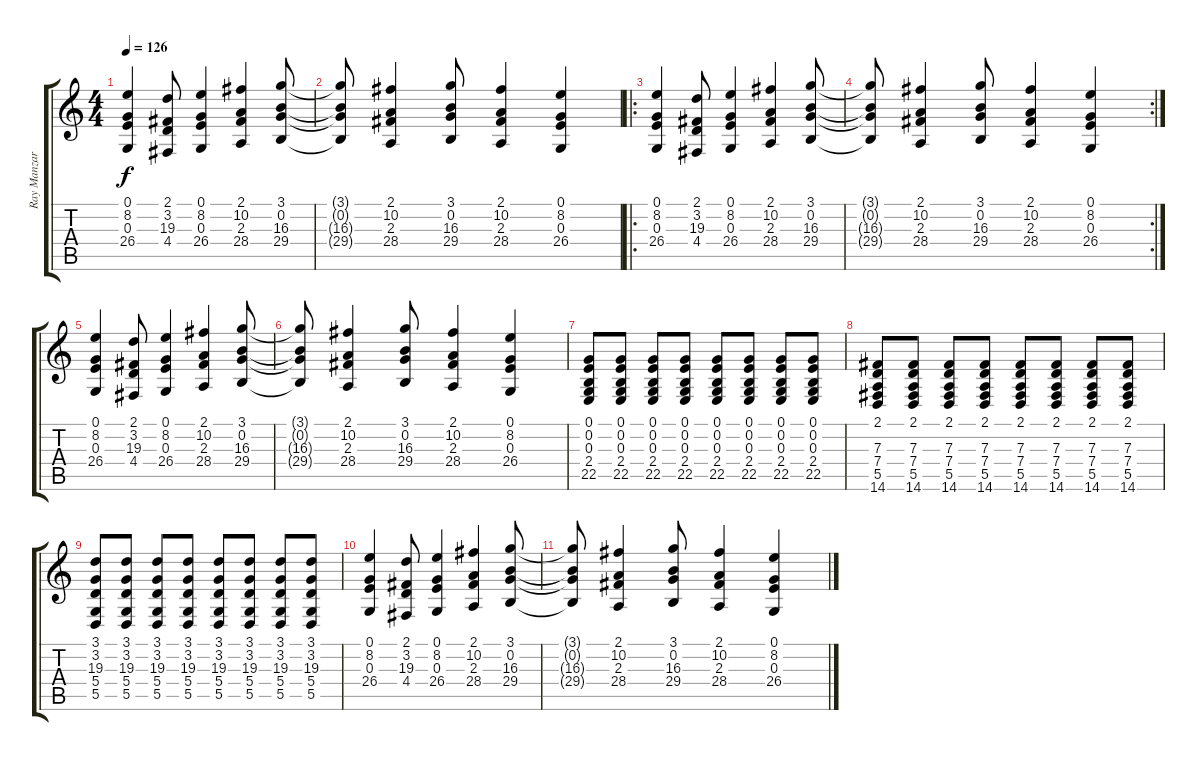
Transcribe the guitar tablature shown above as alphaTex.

\track ("Ray Manzarek" "Ray Manzar") {instrument acousticgrandpiano}
\staff {score tabs}
\tuning (E4 B3 G3 D3 A2 E2) {hide}
\ts (4 4)
\tempo 126
\clef g2
\ks c
(0.1 8.2 0.3 26.4).4{dy f} (2.1 3.2 19.3 4.4).8 (0.1 8.2 0.3 26.4).4 (2.1 10.2 2.3 28.4).4 (3.1 0.2 16.3 29.4).8 |
(3.1{t} 0.2{t} 16.3{t} 29.4{t}).8 (2.1 10.2 2.3 28.4).4 (3.1 0.2 16.3 29.4).8 (2.1 10.2 2.3 28.4).4 (0.1 8.2 0.3 26.4).4 |
\ro
(0.1 8.2 0.3 26.4).4 (2.1 3.2 19.3 4.4).8 (0.1 8.2 0.3 26.4).4 (2.1 10.2 2.3 28.4).4 (3.1 0.2 16.3 29.4).8 |
\rc 2
(3.1{t} 0.2{t} 16.3{t} 29.4{t}).8 (2.1 10.2 2.3 28.4).4 (3.1 0.2 16.3 29.4).8 (2.1 10.2 2.3 28.4).4 (0.1 8.2 0.3 26.4).4 |
(0.1 8.2 0.3 26.4).4 (2.1 3.2 19.3 4.4).8 (0.1 8.2 0.3 26.4).4 (2.1 10.2 2.3 28.4).4 (3.1 0.2 16.3 29.4).8 |
(3.1{t} 0.2{t} 16.3{t} 29.4{t}).8 (2.1 10.2 2.3 28.4).4 (3.1 0.2 16.3 29.4).8 (2.1 10.2 2.3 28.4).4 (0.1 8.2 0.3 26.4).4 |
(0.1 0.2 0.3 2.4 22.5).8 (0.1 0.2 0.3 2.4 22.5).8 (0.1 0.2 0.3 2.4 22.5).8 (0.1 0.2 0.3 2.4 22.5).8 (0.1 0.2 0.3 2.4 22.5).8 (0.1 0.2 0.3 2.4 22.5).8 (0.1 0.2 0.3 2.4 22.5).8 (0.1 0.2 0.3 2.4 22.5).8 |
(2.1 7.3 7.4 5.5 14.6).8 (2.1 7.3 7.4 5.5 14.6).8 (2.1 7.3 7.4 5.5 14.6).8 (2.1 7.3 7.4 5.5 14.6).8 (2.1 7.3 7.4 5.5 14.6).8 (2.1 7.3 7.4 5.5 14.6).8 (2.1 7.3 7.4 5.5 14.6).8 (2.1 7.3 7.4 5.5 14.6).8 |
(3.1 3.2 19.3 5.4 5.5).8 (3.1 3.2 19.3 5.4 5.5).8 (3.1 3.2 19.3 5.4 5.5).8 (3.1 3.2 19.3 5.4 5.5).8 (3.1 3.2 19.3 5.4 5.5).8 (3.1 3.2 19.3 5.4 5.5).8 (3.1 3.2 19.3 5.4 5.5).8 (3.1 3.2 19.3 5.4 5.5).8 |
(0.1 8.2 0.3 26.4).4 (2.1 3.2 19.3 4.4).8 (0.1 8.2 0.3 26.4).4 (2.1 10.2 2.3 28.4).4 (3.1 0.2 16.3 29.4).8 |
(3.1{t} 0.2{t} 16.3{t} 29.4{t}).8 (2.1 10.2 2.3 28.4).4 (3.1 0.2 16.3 29.4).8 (2.1 10.2 2.3 28.4).4 (0.1 8.2 0.3 26.4).4
